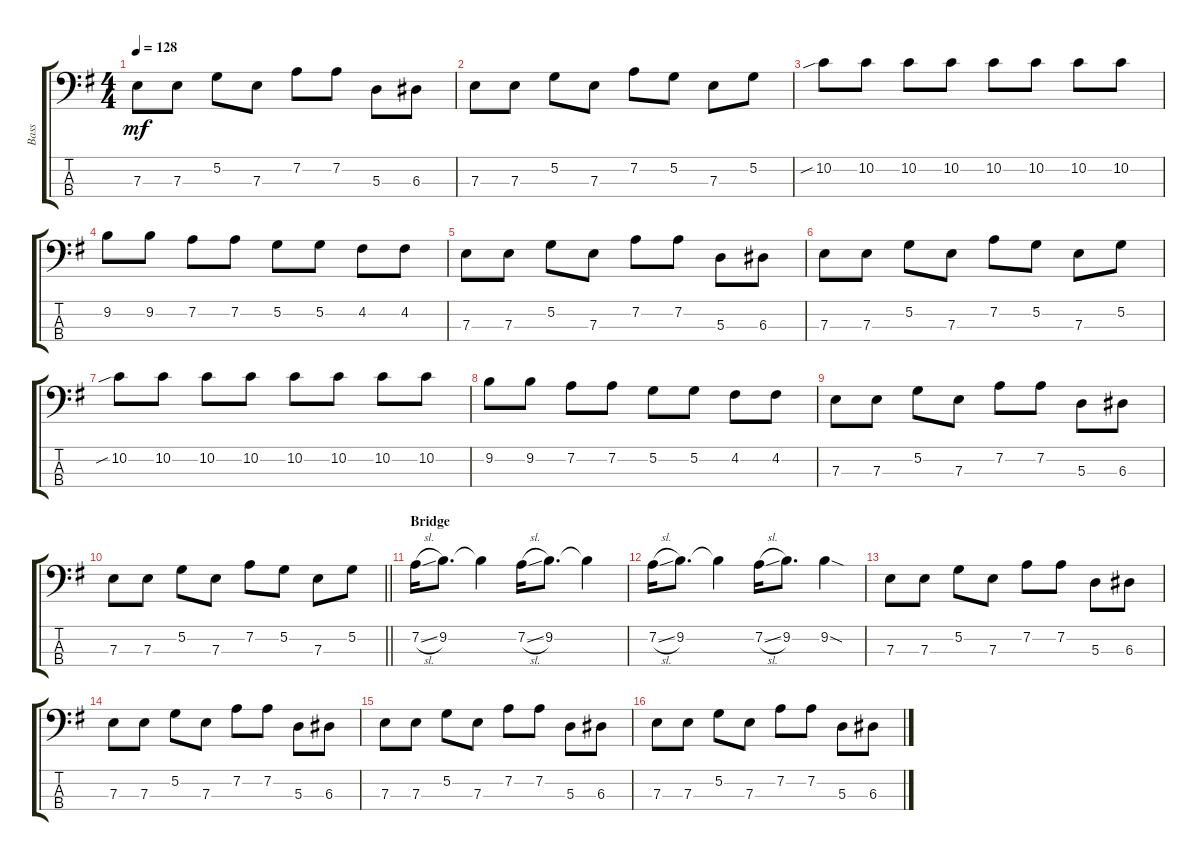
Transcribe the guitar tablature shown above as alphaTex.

\track ("Bass" "Bass") {instrument electricbassfinger}
\staff {score tabs}
\tuning (G2 D2 A1 E1) {hide}
\ts (4 4)
\tempo 128
\clef f4
\ks g
7.3.8{dy mf} 7.3.8 5.2.8 7.3.8 7.2.8 7.2.8 5.3.8 6.3.8 |
7.3.8 7.3.8 5.2.8 7.3.8 7.2.8 5.2.8 7.3.8 5.2.8 |
10.2{sib}.8 10.2.8 10.2.8 10.2.8 10.2.8 10.2.8 10.2.8 10.2.8 |
9.2.8 9.2.8 7.2.8 7.2.8 5.2.8 5.2.8 4.2.8 4.2.8 |
7.3.8 7.3.8 5.2.8 7.3.8 7.2.8 7.2.8 5.3.8 6.3.8 |
7.3.8 7.3.8 5.2.8 7.3.8 7.2.8 5.2.8 7.3.8 5.2.8 |
10.2{sib}.8 10.2.8 10.2.8 10.2.8 10.2.8 10.2.8 10.2.8 10.2.8 |
9.2.8 9.2.8 7.2.8 7.2.8 5.2.8 5.2.8 4.2.8 4.2.8 |
7.3.8 7.3.8 5.2.8 7.3.8 7.2.8 7.2.8 5.3.8 6.3.8 |
\barLineRight lightlight
7.3.8 7.3.8 5.2.8 7.3.8 7.2.8 5.2.8 7.3.8 5.2.8 |
\section ("" "Bridge")
7.2{sl}.16 9.2.8{d} 9.2{t}.4 7.2{sl}.16 9.2.8{d} 9.2{t}.4 |
7.2{sl}.16 9.2.8{d} 9.2{t}.4 7.2{sl}.16 9.2.8{d} 9.2{sod}.4 |
7.3.8 7.3.8 5.2.8 7.3.8 7.2.8 7.2.8 5.3.8 6.3.8 |
7.3.8 7.3.8 5.2.8 7.3.8 7.2.8 7.2.8 5.3.8 6.3.8 |
7.3.8 7.3.8 5.2.8 7.3.8 7.2.8 7.2.8 5.3.8 6.3.8 |
7.3.8 7.3.8 5.2.8 7.3.8 7.2.8 7.2.8 5.3.8 6.3.8
